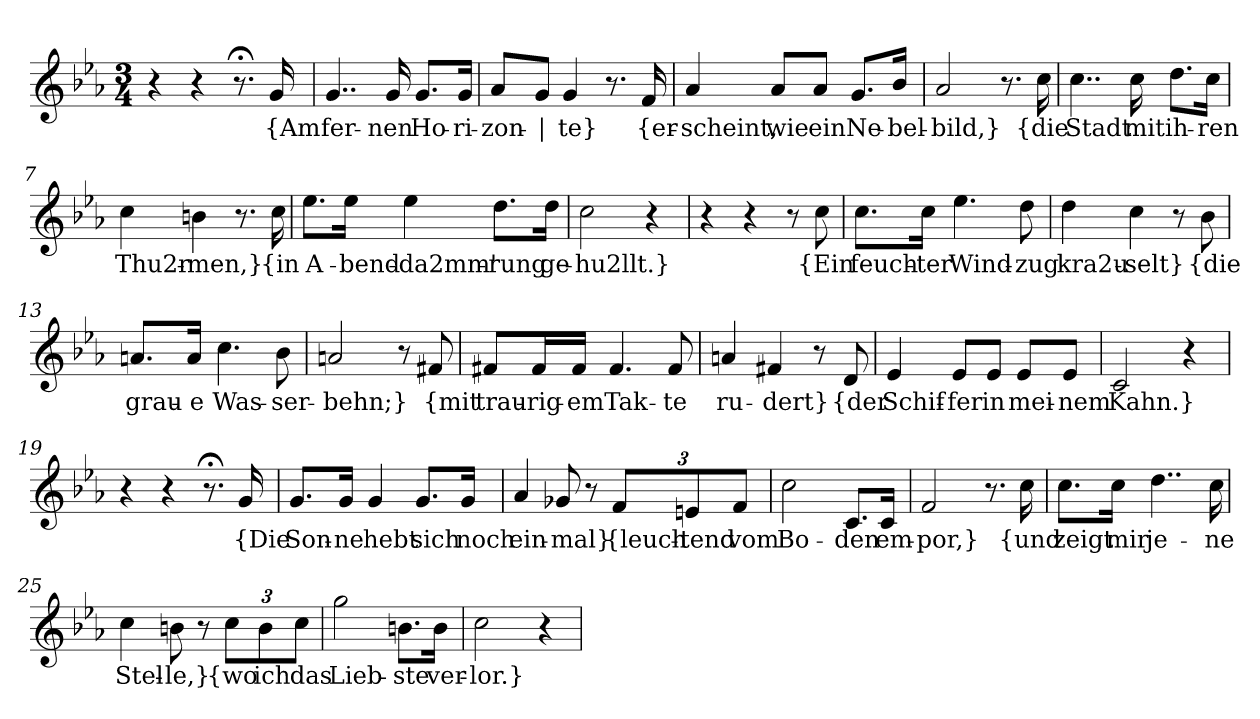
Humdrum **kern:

**kern	**text
*part1	*part1
*staff1	*staff1
*clefG2	*
*k[b-e-a-]	*
*M3/4	*
=1	=1
4r	.
4r	.
8.r;<	.
!	!LO:LY:b
16g/	{Am
=2	=2
!	!LO:LY:b
4..g/	fer-
!	!LO:LY:b
16g/	-nen
!	!LO:LY:b
8.g/L	Ho-
!	!LO:LY:b
16g/Jk	-ri-
=3	=3
!	!LO:LY:b
8a-/L	-zon-
!	!LO:LY:b
8g/J	|
!	!LO:LY:b
4g/	-te}
8.r	.
!	!LO:LY:b
16f/	{er-
=4	=4
!	!LO:LY:b
4a-/	-scheint,
!	!LO:LY:b
8a-/L	wie
!	!LO:LY:b
8a-/J	ein
!	!LO:LY:b
8.g/L	Ne-
!	!LO:LY:b
16b-/Jk	-bel-
=5	=5
!	!LO:LY:b
2a-/	-bild,}
8.r	.
!	!LO:LY:b
16cc\	{die
!!LO:LB:g=z
=6	=6
!	!LO:LY:b
4..cc\	Stadt
!	!LO:LY:b
16cc\	mit
!	!LO:LY:b
8.dd\L	ih-
!	!LO:LY:b
16cc\Jk	-ren
=7	=7
!	!LO:LY:b
4cc\	Thu2r-
!	!LO:LY:b
4bn\	-men,}
8.r	.
!	!LO:LY:b
16cc\	{in
=8	=8
!	!LO:LY:b
8.ee-\L	A-
!	!LO:LY:b
16ee-\Jk	-bend-
!	!LO:LY:b
4ee-\	-da2mm'-
!	!LO:LY:b
8.dd\L	-rung
!	!LO:LY:b
16dd\Jk	ge-
=9	=9
!	!LO:LY:b
2cc\	-hu2llt.}
4r	.
=10	=10
4r	.
4r	.
8r	.
!	!LO:LY:b
8cc\	{Ein
!!LO:LB:g=z
=11	=11
!	!LO:LY:b
8.cc\L	feuch-
!	!LO:LY:b
16cc\Jk	-ter
!	!LO:LY:b
4.ee-\	Wind-
!	!LO:LY:b
8dd\	-zug
=12	=12
!	!LO:LY:b
4dd\	kra2u-
!	!LO:LY:b
4cc\	-selt}
8r	.
!	!LO:LY:b
8b-\	{die
=13	=13
!	!LO:LY:b
8.an/L	grau-
!	!LO:LY:b
16a/Jk	-e
!	!LO:LY:b
4.cc\	Was-
!	!LO:LY:b
8b-\	-ser-
=14	=14
!	!LO:LY:b
2an/	-behn;}
8r	.
!	!LO:LY:b
8f#X/	{mit
=15	=15
!	!LO:LY:b
8f#X/L	trau-
!	!LO:LY:b
16f#/L	-rig-
!	!LO:LY:b
16f#/JJ	-em
!	!LO:LY:b
4.f#/	Tak-
!	!LO:LY:b
8f#/	-te
!!LO:LB:g=z
=16	=16
!	!LO:LY:b
4an/	ru-
!	!LO:LY:b
4f#X/	-dert}
8r	.
!	!LO:LY:b
8d/	{der
=17	=17
!	!LO:LY:b
4e-/	Schif-
!	!LO:LY:b
8e-/L	-fer
!	!LO:LY:b
8e-/J	in
!	!LO:LY:b
8e-/L	mei-
!	!LO:LY:b
8e-/J	-nem
=18	=18
!	!LO:LY:b
2c/	Kahn.}
4r	.
=19	=19
4r	.
4r	.
8.r;<	.
!	!LO:LY:b
16g/	{Die
=20	=20
!	!LO:LY:b
8.g/L	Son-
!	!LO:LY:b
16g/Jk	-ne
!	!LO:LY:b
4g/	hebt
!	!LO:LY:b
8.g/L	sich
!	!LO:LY:b
16g/Jk	noch
!!LO:LB:g=z
=21	=21
!	!LO:LY:b
4a-/	ein-
!	!LO:LY:b
8g-X/	-mal}
8r	.
*Xbrackettup	*
!	!LO:LY:b
12f/L	{leuch-
!	!LO:LY:b
12en/	-tend
!	!LO:LY:b
12f/J	vom
=22	=22
!	!LO:LY:b
2cc\	Bo-
!	!LO:LY:b
8.c/L	-den
!	!LO:LY:b
16c/Jk	em-
=23	=23
!	!LO:LY:b
2f/	-por,}
8.r	.
!	!LO:LY:b
16cc\	{und
=24	=24
!	!LO:LY:b
8.cc\L	zeigt
!	!LO:LY:b
16cc\Jk	mir
!	!LO:LY:b
4..dd\	-je-
!	!LO:LY:b
16cc\	-ne
=25	=25
!	!LO:LY:b
4cc\	Stel-
!	!LO:LY:b
8bn\	-le,}
8r	.
!	!LO:LY:b
12cc\L	{wo
!	!LO:LY:b
12b\	ich
!	!LO:LY:b
12cc\J	das
!!LO:LB:g=z
=26	=26
!	!LO:LY:b
2gg\	Lieb-
!	!LO:LY:b
8.bn\L	-ste
!	!LO:LY:b
16b\Jk	ver-
=27	=27
!	!LO:LY:b
2cc\	-lor.}
4r	.
=	=
*-	*-
